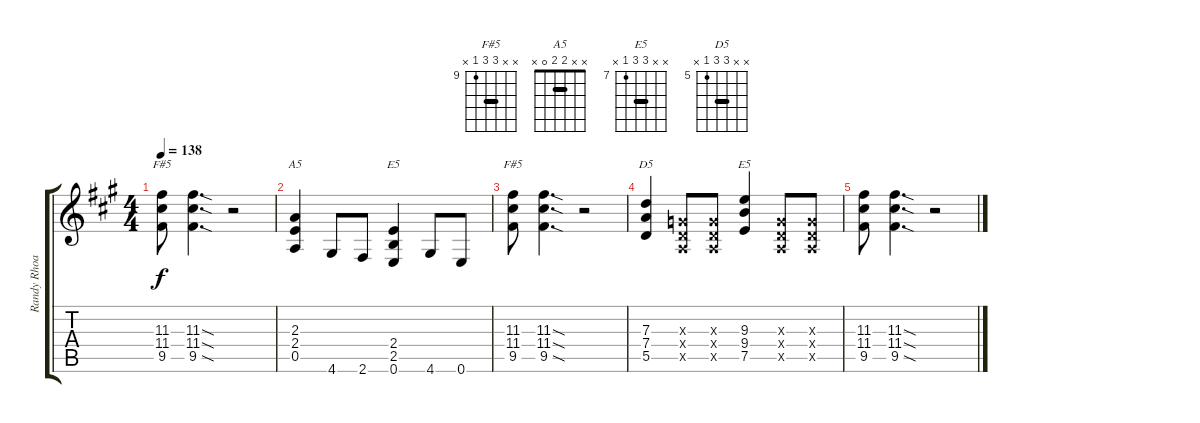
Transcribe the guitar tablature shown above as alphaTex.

\track ("Randy Rhoads" "Randy Rhoa") {instrument distortionguitar}
\staff {score tabs}
\tuning (E4 B3 G3 D3 A2 E2) {hide}
\chord ("F#5" x x x 4 4 2) {barre 4}
\chord ("A5" x x 2 2 0 x) {barre 2}
\chord ("E5" x x x 2 2 0) {barre 2}
\chord ("F#5" x x 11 11 9 x) {firstfret 9 barre 11}
\chord ("D5" x x 7 7 5 x) {firstfret 5 barre 7}
\chord ("E5" x x 9 9 7 x) {firstfret 7 barre 9}
\ts (4 4)
\tempo 138
\clef g2
\ks a
(11.3 11.4 9.5).8{ch "F#5" dy f volume 3} (11.3{sod} 11.4{sod} 9.5{sod}).4{d} r.2 |
(2.3 2.4 0.5).4{ch "A5"} 4.6.8 2.6.8 (2.4 2.5 0.6).4{ch "E5"} 4.6.8 0.6.8 |
(11.3 11.4 9.5).8{ch "F#5"} (11.3{sod} 11.4{sod} 9.5{sod}).4{d} r.2 |
(7.3 7.4 5.5).4{ch "D5"} (0.3{x} 0.4{x} 0.5{x}).8 (0.3{x} 0.4{x} 0.5{x}).8 (9.3 9.4 7.5).4{ch "E5"} (0.3{x} 0.4{x} 0.5{x}).8 (0.3{x} 0.4{x} 0.5{x}).8 |
(11.3 11.4 9.5).8{volume 0} (11.3{sod} 11.4{sod} 9.5{sod}).4{d} r.2
